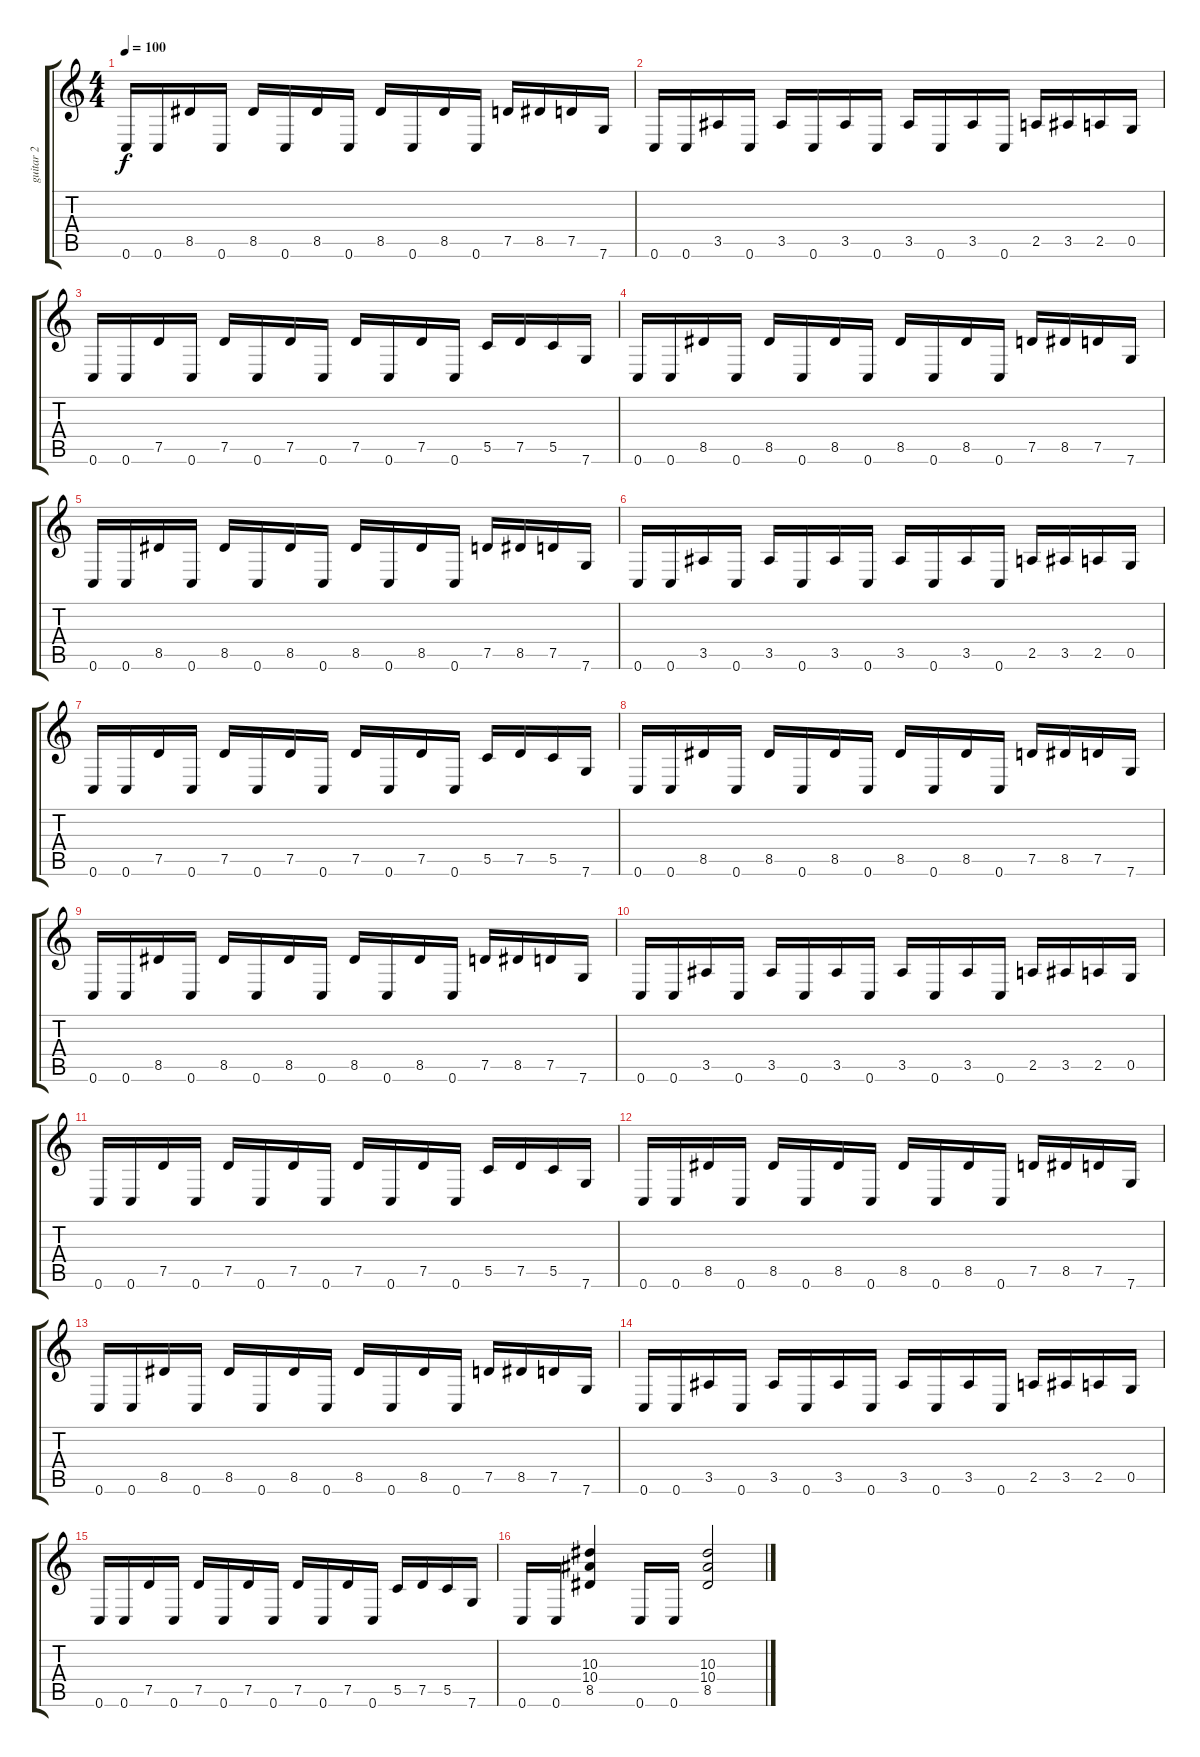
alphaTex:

\track ("guitar 2" "guitar 2") {instrument overdrivenguitar}
\staff {score tabs}
\tuning (D4 A3 F3 C3 G2 C2) {hide}
\ts (4 4)
\tempo 100
\clef g2
\ks c
0.6.16{dy f} 0.6.16 8.5.16 0.6.16 8.5.16 0.6.16 8.5.16 0.6.16 8.5.16 0.6.16 8.5.16 0.6.16 7.5.16 8.5.16 7.5.16 7.6.16 |
0.6.16 0.6.16 3.5.16 0.6.16 3.5.16 0.6.16 3.5.16 0.6.16 3.5.16 0.6.16 3.5.16 0.6.16 2.5.16 3.5.16 2.5.16 0.5.16 |
0.6.16 0.6.16 7.5.16 0.6.16 7.5.16 0.6.16 7.5.16 0.6.16 7.5.16 0.6.16 7.5.16 0.6.16 5.5.16 7.5.16 5.5.16 7.6.16 |
0.6.16 0.6.16 8.5.16 0.6.16 8.5.16 0.6.16 8.5.16 0.6.16 8.5.16 0.6.16 8.5.16 0.6.16 7.5.16 8.5.16 7.5.16 7.6.16 |
0.6.16 0.6.16 8.5.16 0.6.16 8.5.16 0.6.16 8.5.16 0.6.16 8.5.16 0.6.16 8.5.16 0.6.16 7.5.16 8.5.16 7.5.16 7.6.16 |
0.6.16 0.6.16 3.5.16 0.6.16 3.5.16 0.6.16 3.5.16 0.6.16 3.5.16 0.6.16 3.5.16 0.6.16 2.5.16 3.5.16 2.5.16 0.5.16 |
0.6.16 0.6.16 7.5.16 0.6.16 7.5.16 0.6.16 7.5.16 0.6.16 7.5.16 0.6.16 7.5.16 0.6.16 5.5.16 7.5.16 5.5.16 7.6.16 |
0.6.16 0.6.16 8.5.16 0.6.16 8.5.16 0.6.16 8.5.16 0.6.16 8.5.16 0.6.16 8.5.16 0.6.16 7.5.16 8.5.16 7.5.16 7.6.16 |
0.6.16 0.6.16 8.5.16 0.6.16 8.5.16 0.6.16 8.5.16 0.6.16 8.5.16 0.6.16 8.5.16 0.6.16 7.5.16 8.5.16 7.5.16 7.6.16 |
0.6.16 0.6.16 3.5.16 0.6.16 3.5.16 0.6.16 3.5.16 0.6.16 3.5.16 0.6.16 3.5.16 0.6.16 2.5.16 3.5.16 2.5.16 0.5.16 |
0.6.16 0.6.16 7.5.16 0.6.16 7.5.16 0.6.16 7.5.16 0.6.16 7.5.16 0.6.16 7.5.16 0.6.16 5.5.16 7.5.16 5.5.16 7.6.16 |
0.6.16 0.6.16 8.5.16 0.6.16 8.5.16 0.6.16 8.5.16 0.6.16 8.5.16 0.6.16 8.5.16 0.6.16 7.5.16 8.5.16 7.5.16 7.6.16 |
0.6.16 0.6.16 8.5.16 0.6.16 8.5.16 0.6.16 8.5.16 0.6.16 8.5.16 0.6.16 8.5.16 0.6.16 7.5.16 8.5.16 7.5.16 7.6.16 |
0.6.16 0.6.16 3.5.16 0.6.16 3.5.16 0.6.16 3.5.16 0.6.16 3.5.16 0.6.16 3.5.16 0.6.16 2.5.16 3.5.16 2.5.16 0.5.16 |
0.6.16 0.6.16 7.5.16 0.6.16 7.5.16 0.6.16 7.5.16 0.6.16 7.5.16 0.6.16 7.5.16 0.6.16 5.5.16 7.5.16 5.5.16 7.6.16 |
0.6.16 0.6.16 (10.3 10.4 8.5).4 0.6.16 0.6.16 (10.3 10.4 8.5).2
